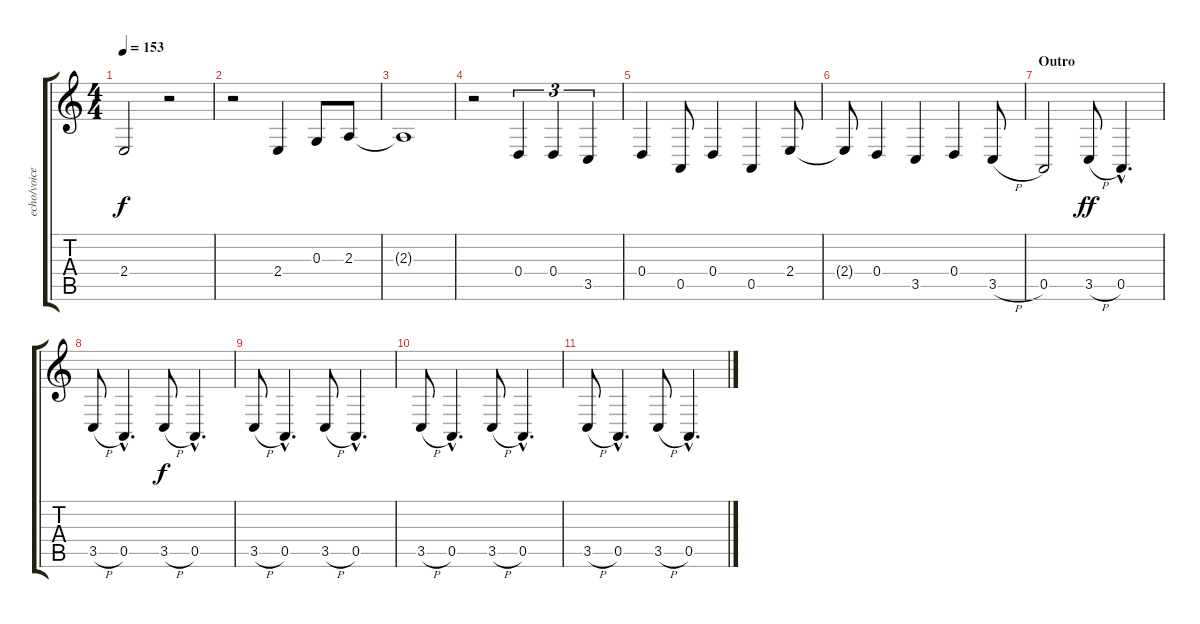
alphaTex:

\track ("echo/voice" "echo/voice") {instrument violin}
\staff {score tabs}
\tuning (E4 B3 G3 D3 A2 E2) {hide}
\ts (4 4)
\tempo 153
\clef g2
\ks c
2.4{t}.2{dy f} r.2 |
r.2 2.4.4 0.3.8 2.3.8 |
2.3{t}.1 |
r.2 0.4.4{tu (3 2)} 0.4.4{tu (3 2)} 3.5.4{tu (3 2)} |
0.4.4 0.5.8 0.4.4 0.5.4 2.4.8 |
2.4{t}.8 0.4.4 3.5.4 0.4.4 3.5{h}.8 |
\section ("" "Outro")
0.5.2 3.5{h}.8{dy ff} 0.5{hac}.4{d} |
3.5{h}.8{volume 6} 0.5{hac}.4{d} 3.5{h}.8{dy f} 0.5{hac}.4{d} |
3.5{h}.8 0.5{hac}.4{d} 3.5{h}.8 0.5{hac}.4{d} |
3.5{h}.8 0.5{hac}.4{d} 3.5{h}.8 0.5{hac}.4{d} |
3.5{h}.8 0.5{hac}.4{d} 3.5{h}.8 0.5{hac}.4{d}
